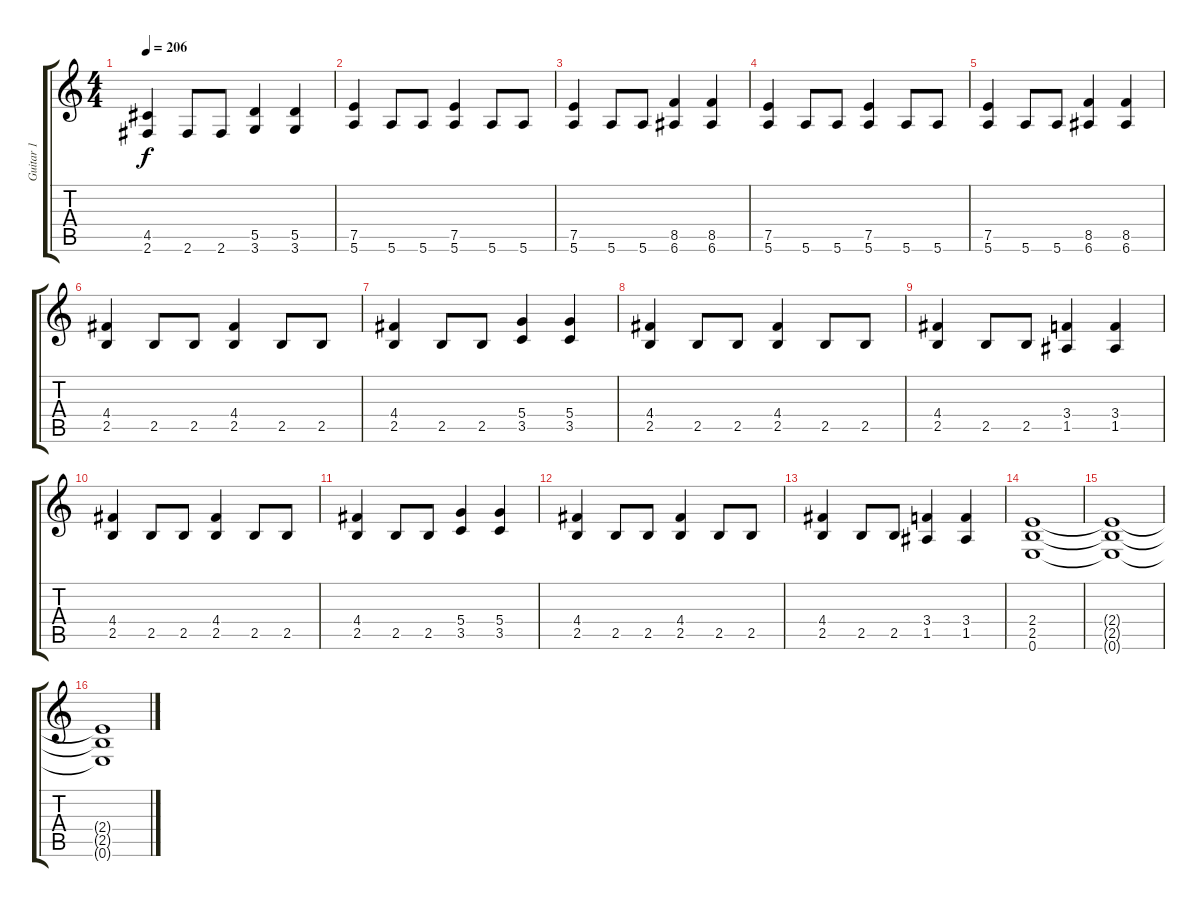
\track ("Guitar 1" "Guitar 1") {instrument distortionguitar}
\staff {score tabs}
\tuning (E4 B3 G3 D3 A2 E2) {hide}
\ts (4 4)
\tempo 206
\clef g2
\ks c
(4.5 2.6).4{dy f} 2.6.8 2.6.8 (5.5 3.6).4 (5.5 3.6).4 |
(7.5 5.6).4 5.6.8 5.6.8 (7.5 5.6).4 5.6.8 5.6.8 |
(7.5 5.6).4 5.6.8 5.6.8 (8.5 6.6).4 (8.5 6.6).4 |
(7.5 5.6).4 5.6.8 5.6.8 (7.5 5.6).4 5.6.8 5.6.8 |
(7.5 5.6).4 5.6.8 5.6.8 (8.5 6.6).4 (8.5 6.6).4 |
(4.4 2.5).4 2.5.8 2.5.8 (4.4 2.5).4 2.5.8 2.5.8 |
(4.4 2.5).4 2.5.8 2.5.8 (5.4 3.5).4 (5.4 3.5).4 |
(4.4 2.5).4 2.5.8 2.5.8 (4.4 2.5).4 2.5.8 2.5.8 |
(4.4 2.5).4 2.5.8 2.5.8 (3.4 1.5).4 (3.4 1.5).4 |
(4.4 2.5).4 2.5.8 2.5.8 (4.4 2.5).4 2.5.8 2.5.8 |
(4.4 2.5).4 2.5.8 2.5.8 (5.4 3.5).4 (5.4 3.5).4 |
(4.4 2.5).4 2.5.8 2.5.8 (4.4 2.5).4 2.5.8 2.5.8 |
(4.4 2.5).4 2.5.8 2.5.8 (3.4 1.5).4 (3.4 1.5).4 |
(2.4 2.5 0.6).1 |
(2.4{t} 2.5{t} 0.6{t}).1 |
(2.4{t} 2.5{t} 0.6{t}).1
